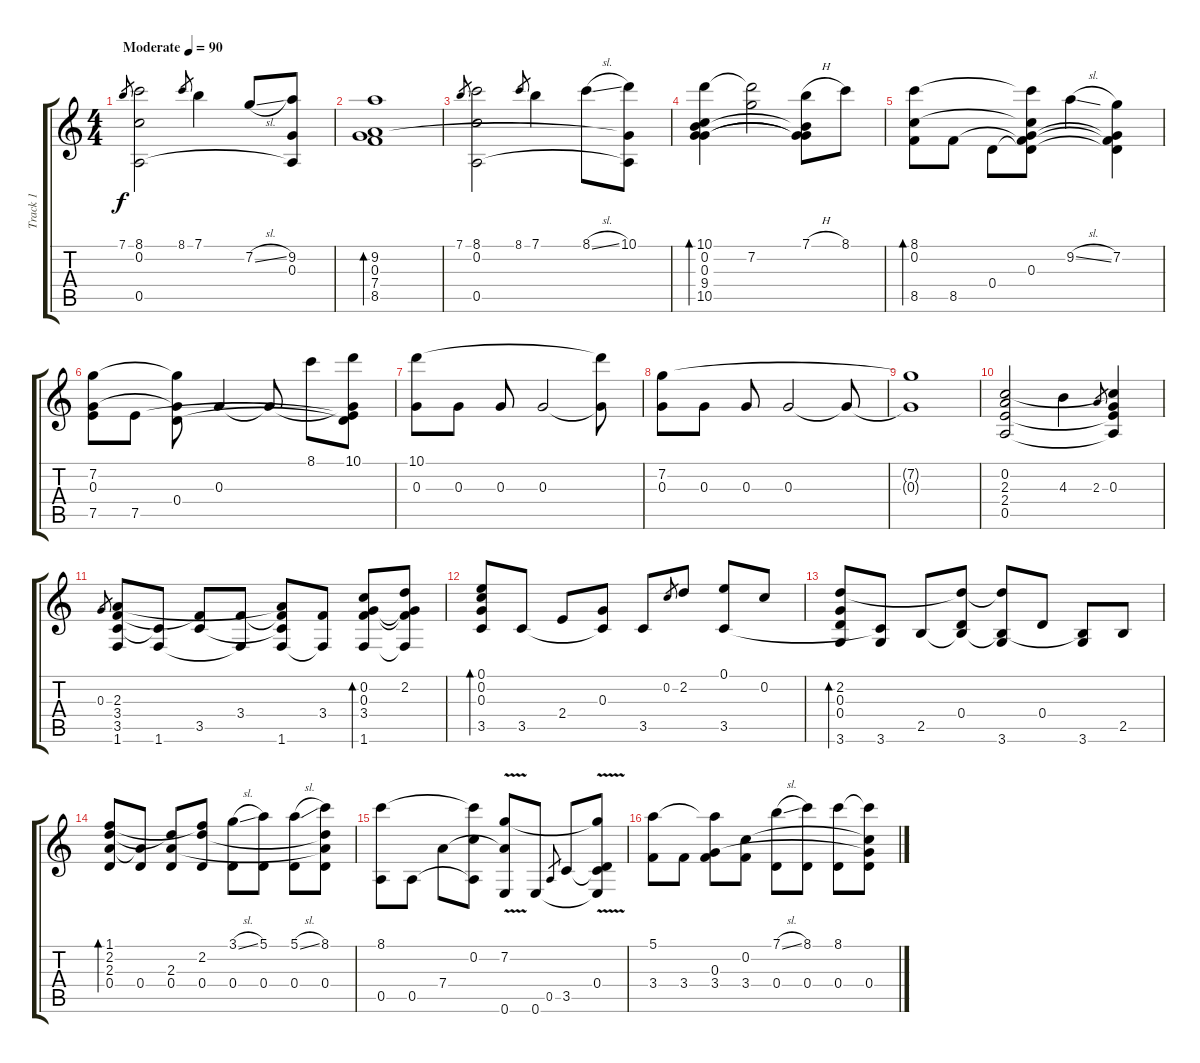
\track ("Track 1" "Track 1") {instrument acousticguitarsteel}
\staff {score tabs}
\tuning (E4 C4 G3 D3 A2 E2) {hide}
\ts (4 4)
\tempo (90 "Moderate")
\clef g2
\ks c
7.1.8{gr dy f instrument acousticguitarsteel} (8.1 0.2 0.5).2 8.1.8{gr} 7.1.4 7.2{sl}.8 (9.2 0.3 0.5{t}).8 |
(9.2 0.3 7.4 8.5).1{bd 240} |
7.1.8{gr} (8.1 0.2 0.5).2 8.1.8{gr} 7.1.4 8.1{sl}.8 (10.1 0.3{t} 0.5{t}).8 |
(10.1 0.2 0.3 9.4 10.5).4{bd 240} (10.1{t} 7.2).2 (7.1{h} 0.3{t} 9.4{t} 10.5{t}).8 8.1.8 |
(8.1 0.2 8.5).8{bd 240} 8.5.8 0.4.8 (8.1{t} 0.2{t} 0.3 0.4{t} 8.5{t}).8 9.2{sl}.4 (7.2 0.3{t} 0.4{t} 8.5{t}).4 |
(7.2 0.3 7.5).8 7.5.8 (7.2{t} 0.3{t} 0.4).8 0.3.4 0.3{t}.8 8.1.8 (10.1 0.3{t} 0.4{t} 7.5{t}).8 |
(10.1 0.3).8 0.3.8 0.3.8 0.3.2 (10.1{t} 0.3{t}).8 |
(7.2 0.3).8 0.3.8 0.3.8 0.3.2 0.3{t}.8 |
(7.2{t} 0.3{t}).1 |
(0.2 2.3 2.4 0.5).2 4.3.4 2.3.8{gr} (0.2{t} 0.3 2.4{t} 0.5{t}).4 |
0.3.8{gr} (2.3 3.4 3.5 1.6).8 (3.5{t} 1.6).8 (3.4{t} 3.5).8 (3.4 1.6{t}).8 (2.3{t} 3.4{t} 3.5{t} 1.6).8 (3.4 1.6{t}).8 (0.2 0.3 3.4 1.6).8{bd 240} (2.2 0.3{t} 3.4{t} 1.6{t}).8 |
(0.1 0.2 0.3 3.5).8{bd 240} 3.5.8 2.4.8 (0.3 3.5{t}).8 3.5.8 0.2.8{gr} 2.2.8 (0.1 3.5).8 0.2.8 |
(2.2 0.3 0.4 3.6).8{bd 240} (3.5{t} 3.6).8 2.5.8 (2.2{t} 0.4 2.5{t}).8 (2.2{t} 2.5{t} 3.6).8 0.4.8 (2.5{t} 3.6).8 2.5.8 |
(1.1 2.2 2.3 0.4).8{bd 240} (2.3{t} 0.4).8 (2.2{t} 2.3 0.4).8 (1.1{t} 2.2 0.4).8 (3.1{sl} 0.4).8 (5.1 0.4).8 (5.1{sl} 0.4).8 (8.1 2.2{t} 2.3{t} 0.4).8 |
(8.1 0.5).8 0.5.8 7.4.8 (8.1{t} 0.2 0.5{t}).8 (7.2{v} 7.4{t} 0.6).8 0.6.8 0.5.8{gr} 3.5.8 (7.2{t} 0.4 3.5{t} 0.6{t}).8 |
(5.1 3.4).8 3.4.8 (5.1{t} 0.3 3.4).8 (0.2 3.4).8 (7.1{sl} 0.4).8 (8.1 0.4).8 (8.1 0.4).8 (8.1{t} 0.2{t} 0.3{t} 0.4).8
